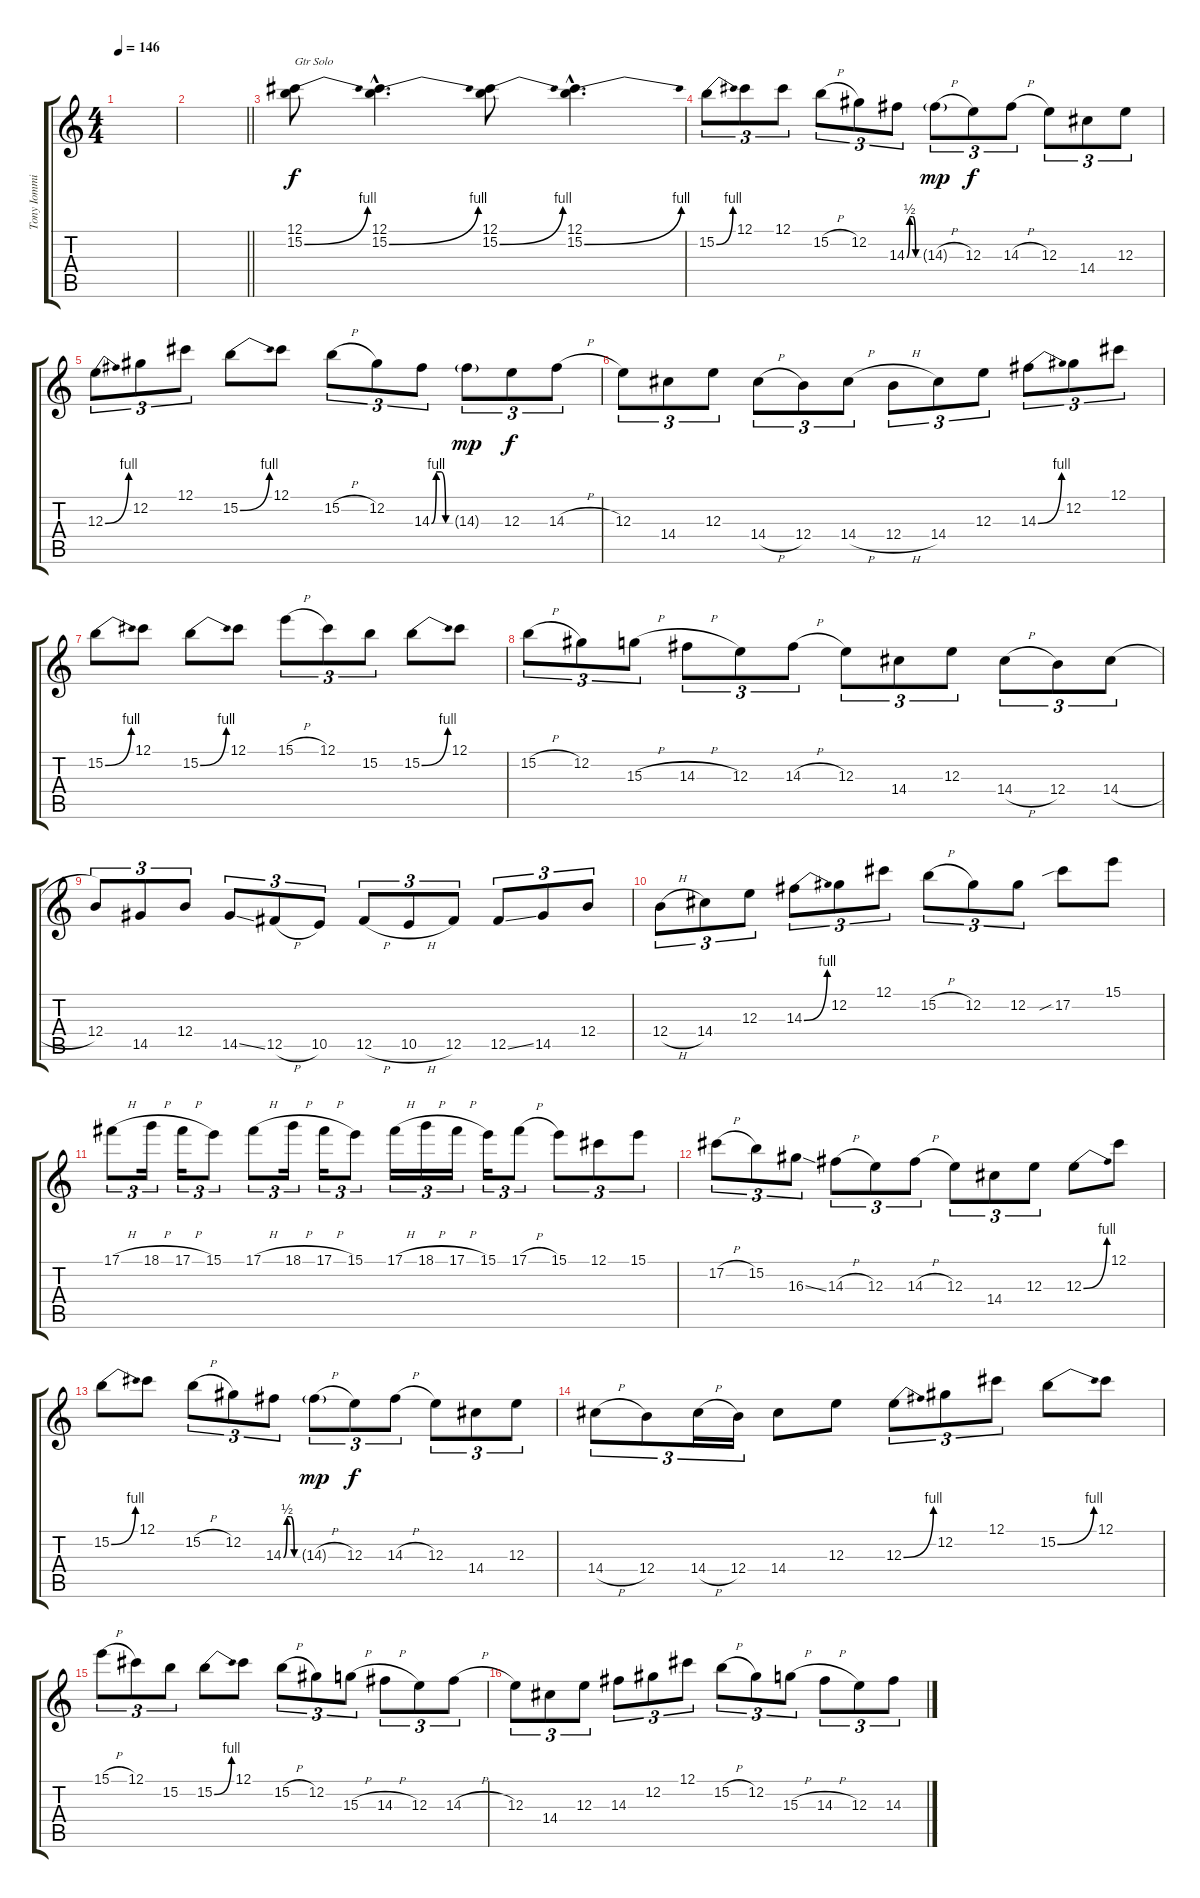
\track ("Tony Iommi - Lead 1" "Tony Iommi") {instrument distortionguitar}
\staff {score tabs}
\tuning (Db4 Ab3 E3 B2 Gb2 Db2) {hide}
\ts (4 4)
\tempo 146
\clef g2
\ks c
|
\barLineRight lightlight
|
(12.1 15.2{be (bend 0 0 60 4)}).8{txt "Gtr Solo"} (12.1{hac} 15.2{be (bend 0 0 60 4) hac}).4{d} (12.1 15.2{be (bend 0 0 60 4)}).8 (12.1{hac} 15.2{be (bend 0 0 60 4) hac}).4{d} |
15.2{be (bend 0 0 60 4)}.8{tu (3 2)} 12.1.8{tu (3 2)} 12.1.8{tu (3 2)} 15.2{h}.8{tu (3 2)} 12.2.8{tu (3 2)} 14.3{be (custom 0 0 15 2 30 2 45 0 60 0)}.8{tu (3 2)} 14.3{h g}.8{tu (3 2) dy mp} 12.3.8{tu (3 2) dy f} 14.3{h}.8{tu (3 2)} 12.3.8{tu (3 2)} 14.4.8{tu (3 2)} 12.3.8{tu (3 2)} |
12.3{be (bend 0 0 60 4)}.8{tu (3 2)} 12.2.8{tu (3 2)} 12.1.8{tu (3 2)} 15.2{be (bend 0 0 60 4)}.8 12.1.8 15.2{h}.8{tu (3 2)} 12.2.8{tu (3 2)} 14.3{be (custom 0 0 15 4 30 4 45 0 60 0)}.8{tu (3 2)} 14.3{g}.8{tu (3 2) dy mp} 12.3.8{tu (3 2) dy f} 14.3{h}.8{tu (3 2)} |
12.3.8{tu (3 2)} 14.4.8{tu (3 2)} 12.3.8{tu (3 2)} 14.4{h}.8{tu (3 2)} 12.4.8{tu (3 2)} 14.4{h}.8{tu (3 2)} 12.4{h}.8{tu (3 2)} 14.4.8{tu (3 2)} 12.3.8{tu (3 2)} 14.3{be (bend 0 0 60 4)}.8{tu (3 2)} 12.2.8{tu (3 2)} 12.1.8{tu (3 2)} |
15.2{be (bend 0 0 60 4)}.8 12.1.8 15.2{be (bend 0 0 60 4)}.8 12.1.8 15.1{h}.8{tu (3 2)} 12.1.8{tu (3 2)} 15.2.8{tu (3 2)} 15.2{be (bend 0 0 60 4)}.8 12.1.8 |
15.2{h}.8{tu (3 2)} 12.2.8{tu (3 2)} 15.3{h}.8{tu (3 2)} 14.3{h}.8{tu (3 2)} 12.3.8{tu (3 2)} 14.3{h}.8{tu (3 2)} 12.3.8{tu (3 2)} 14.4.8{tu (3 2)} 12.3.8{tu (3 2)} 14.4{h}.8{tu (3 2)} 12.4.8{tu (3 2)} 14.4{h}.8{tu (3 2)} |
12.4.8{tu (3 2)} 14.5.8{tu (3 2)} 12.4.8{tu (3 2)} 14.5{ss}.8{tu (3 2)} 12.5{h}.8{tu (3 2)} 10.5.8{tu (3 2)} 12.5{h}.8{tu (3 2)} 10.5{h}.8{tu (3 2)} 12.5.8{tu (3 2)} 12.5{ss}.8{tu (3 2)} 14.5.8{tu (3 2)} 12.4.8{tu (3 2)} |
12.4{h}.8{tu (3 2)} 14.4.8{tu (3 2)} 12.3.8{tu (3 2)} 14.3{be (bend 0 0 60 4)}.8{tu (3 2)} 12.2.8{tu (3 2)} 12.1.8{tu (3 2)} 15.2{h}.8{tu (3 2)} 12.2.8{tu (3 2)} 12.2.8{tu (3 2)} 17.2{sib}.8 15.1.8 |
17.1{h}.8{tu (3 2)} 18.1{h}.16{tu (3 2)} 17.1{h}.16{tu (3 2)} 15.1.8{tu (3 2)} 17.1{h}.8{tu (3 2)} 18.1{h}.16{tu (3 2)} 17.1{h}.16{tu (3 2)} 15.1.8{tu (3 2)} 17.1{h}.16{tu (3 2)} 18.1{h}.16{tu (3 2)} 17.1{h}.16{tu (3 2)} 15.1.16{tu (3 2)} 17.1{h}.8{tu (3 2)} 15.1.8{tu (3 2)} 12.1.8{tu (3 2)} 15.1.8{tu (3 2)} |
17.2{h}.8{tu (3 2)} 15.2.8{tu (3 2)} 16.3{ss}.8{tu (3 2)} 14.3{h}.8{tu (3 2)} 12.3.8{tu (3 2)} 14.3{h}.8{tu (3 2)} 12.3.8{tu (3 2)} 14.4.8{tu (3 2)} 12.3.8{tu (3 2)} 12.3{be (bend 0 0 60 4)}.8 12.1.8 |
15.2{be (bend 0 0 60 4)}.8 12.1.8 15.2{h}.8{tu (3 2)} 12.2.8{tu (3 2)} 14.3{be (custom 0 0 15 2 30 2 45 0 60 0)}.8{tu (3 2)} 14.3{h g}.8{tu (3 2) dy mp} 12.3.8{tu (3 2) dy f} 14.3{h}.8{tu (3 2)} 12.3.8{tu (3 2)} 14.4.8{tu (3 2)} 12.3.8{tu (3 2)} |
14.4{h}.8{tu (3 2)} 12.4.8{tu (3 2)} 14.4{h}.16{tu (3 2)} 12.4.16{tu (3 2)} 14.4.8 12.3.8 12.3{be (bend 0 0 60 4)}.8{tu (3 2)} 12.2.8{tu (3 2)} 12.1.8{tu (3 2)} 15.2{be (bend 0 0 60 4)}.8 12.1.8 |
15.1{h}.8{tu (3 2)} 12.1.8{tu (3 2)} 15.2.8{tu (3 2)} 15.2{be (bend 0 0 60 4)}.8 12.1.8 15.2{h}.8{tu (3 2)} 12.2.8{tu (3 2)} 15.3{h}.8{tu (3 2)} 14.3{h}.8{tu (3 2)} 12.3.8{tu (3 2)} 14.3{h}.8{tu (3 2)} |
12.3.8{tu (3 2)} 14.4.8{tu (3 2)} 12.3.8{tu (3 2)} 14.3.8{tu (3 2)} 12.2.8{tu (3 2)} 12.1.8{tu (3 2)} 15.2{h}.8{tu (3 2)} 12.2.8{tu (3 2)} 15.3{h}.8{tu (3 2)} 14.3{h}.8{tu (3 2)} 12.3.8{tu (3 2)} 14.3{h}.8{tu (3 2)}
